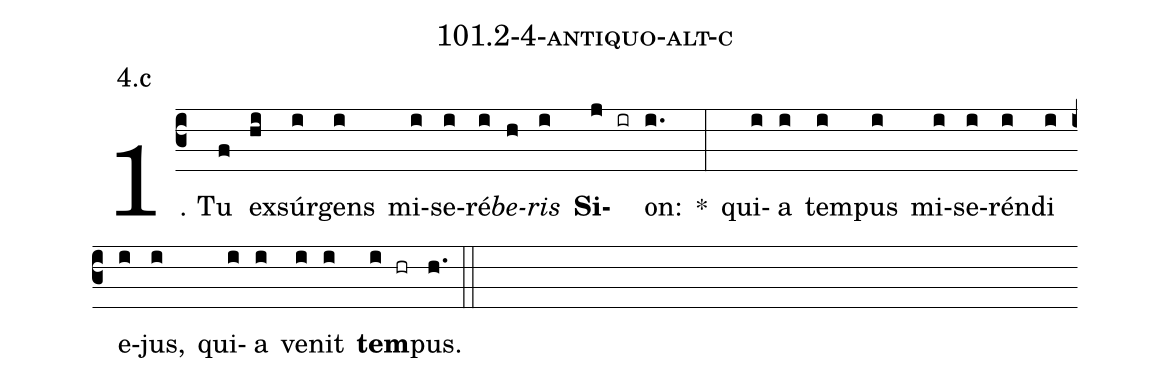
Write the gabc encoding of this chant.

name: 101.2-4-antiquo-alt-c;
annotation: 4.c;
%%
(c3)1. Tu(f) ex(hi)súr(i)gens(i) mi(i)se(i)ré(i)<i>be</i>(h)<i>ris</i>(i) <b>Si</b>(j ir)on:(i.) *(:) qui(i)a(i) tem(i)pus(i) mi(i)se(i)rén(i)di(i) e(i)jus,(i) qui(i)a(i) ve(i)nit(i) <b>tem</b>(i hr)pus.(h.) (::)


%E(i) u(i) o(i) u(i) a(i) e.(h.) (::)
